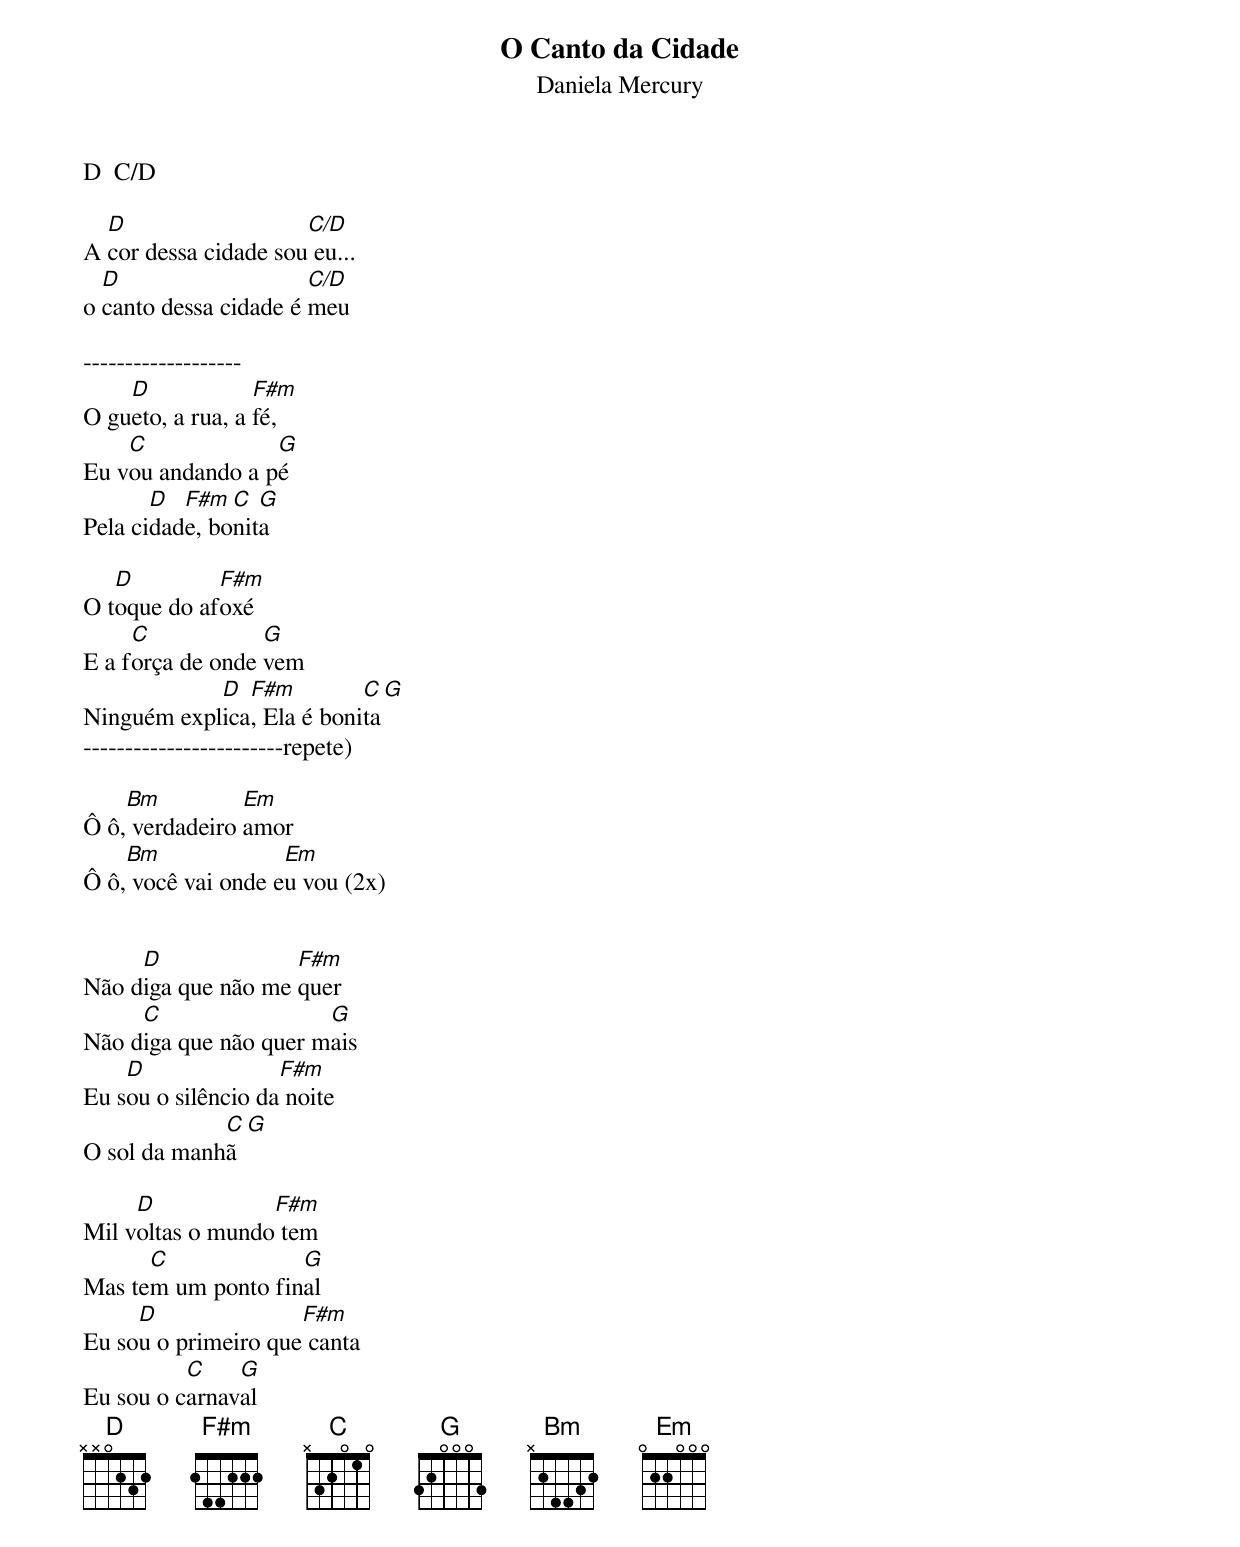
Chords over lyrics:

O Canto da Cidade
Daniela Mercury

D  C/D

  D                   C/D
A cor dessa cidade sou eu...
  D                    C/D
o canto dessa cidade é meu

-------------------
    D             F#m
O gueto, a rua, a fé,
    C             G
Eu vou andando a pé
       D  F#m  C  G
Pela cidade, bonita

   D         F#m
O toque do afoxé
     C            G
E a força de onde vem
            D  F#m         C  G
Ninguém explica, Ela é bonita
------------------------repete)

    Bm          Em
Ô ô, verdadeiro amor
    Bm              Em
Ô ô, você vai onde eu vou (2x)


     D              F#m
Não diga que não me quer
     C                 G
Não diga que não quer mais
    D               F#m
Eu sou o silêncio da noite
             C     G
O sol da manhã

     D            F#m
Mil voltas o mundo tem
      C             G
Mas tem um ponto final
     D               F#m
Eu sou o primeiro que canta
          C    G
Eu sou o carnaval
